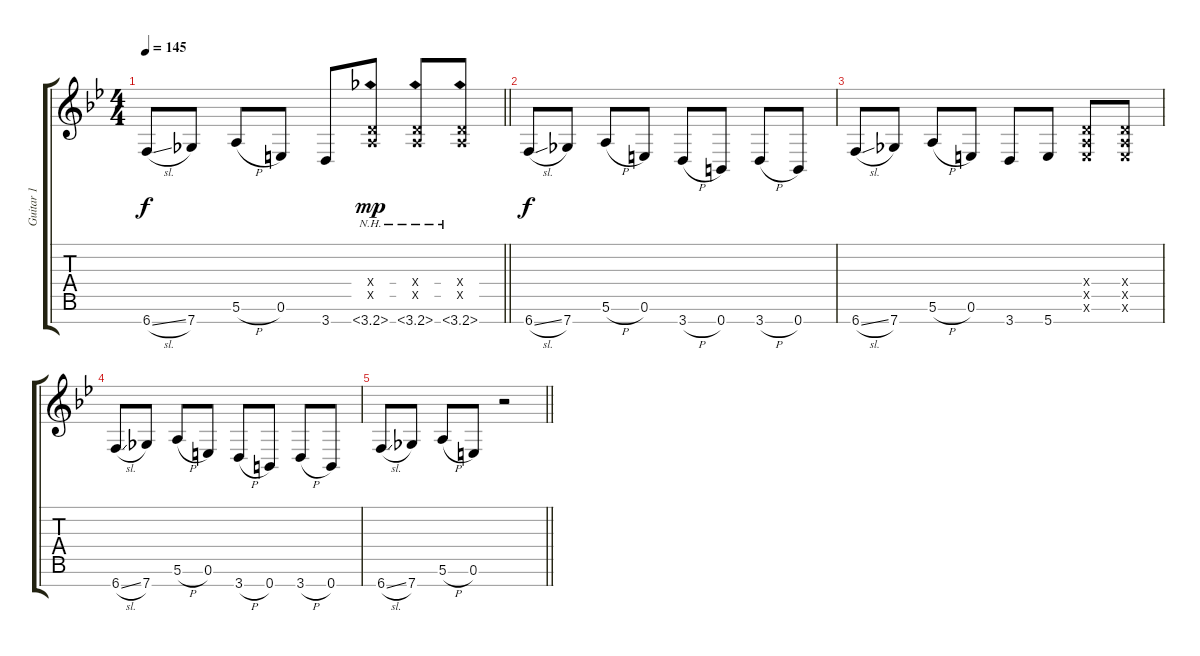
\track ("Guitar 1" "Guitar 1") {instrument distortionguitar}
\staff {score tabs}
\tuning (E4 B3 G3 D3 A2 E2 B1) {hide}
\ts (4 4)
\tempo 145
\clef g2
\barLineRight lightlight
\ks bb
6.7{sl}.8{dy f} 7.7.8 5.6{h}.8 0.6.8 3.7.8 (0.4{x} 0.5{x} 3.7{nh}).8{dy mp} (0.4{x} 0.5{x} 3.7{nh}).8 (0.4{x} 0.5{x} 3.7{nh}).8 |
6.7{sl}.8{dy f} 7.7.8 5.6{h}.8 0.6.8 3.7{h}.8 0.7.8 3.7{h}.8 0.7.8 |
6.7{sl}.8 7.7.8 5.6{h}.8 0.6.8 3.7.8 5.7.8 (0.4{x} 0.5{x} 0.6{x}).8 (0.4{x} 0.5{x} 0.6{x}).8 |
6.7{sl}.8 7.7.8 5.6{h}.8 0.6.8 3.7{h}.8 0.7.8 3.7{h}.8 0.7.8 |
\barLineRight lightlight
6.7{sl}.8 7.7.8 5.6{h}.8 0.6.8 r.2
